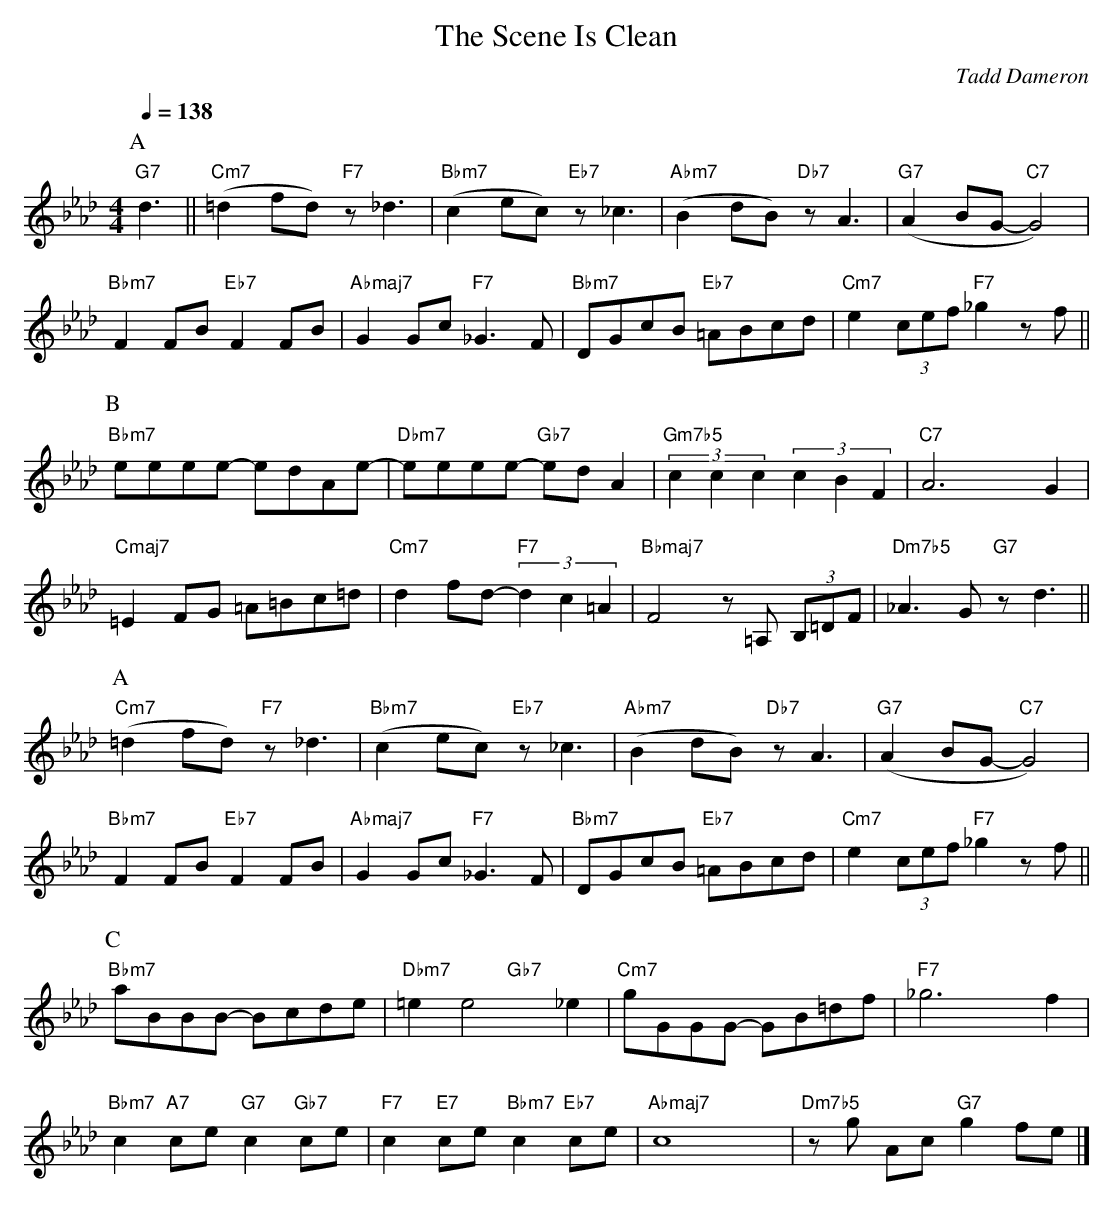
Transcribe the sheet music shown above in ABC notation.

X:1
T: The Scene Is Clean
C:Tadd Dameron
M:4/4
L:1/8
Q:1/4=138
%%staves (chords  melody)
K:Ab
P: A
V:chords
"G7"x3 || "Cm7"x4 "F7"x4 | "Bbm7"x4 "Eb7"x4 | "Abm7"x4 "Db7"x4 | "G7"x4 "C7"x4 |
"Bbm7"x4 "Eb7"x4 | "Abmaj7"x4 "F7"x4 | "Bbm7"x4 "Eb7"x4 | "Cm7"x4 "F7"x4 ||
V:melody
d3 || (=d2fd) z_d3 | (c2ec) z_c3 | (B2dB) zA3 | (A2BG-G4 ) |
F2FB F2FB | G2Gc _G3F | DGcB =ABcd | e2 (3cef _g2zf ||
P: B
V:chords
"Bbm7"x4 x4 | "Dbm7"x4 "Gb7"x4 | "Gm7b5"x4 x4 | "C7"x4 x4 |
"Cmaj7"x4 x4 | "Cm7"x4 "F7"x4 | "Bbmaj7"x4 x4 | "Dm7b5"x4 "G7"x4 ||
V:melody
eeee- edAe- | eeee- edA2 | (3c2c2c2 (3c2B2F2 | A6G2 |
=E2FG =A=Bc=d | d2fd- (3d2c2=A2 | F4 z=A, (3B,=DF | _A3G zd3 ||
P: A
V:chords
"Cm7"x4 "F7"x4 | "Bbm7"x4 "Eb7"x4 | "Abm7"x4 "Db7"x4 | "G7"x4 "C7"x4 |
"Bbm7"x4 "Eb7"x4 | "Abmaj7"x4 "F7"x4 | "Bbm7"x4 "Eb7"x4 | "Cm7"x4 "F7"x4 ||
V:melody
(=d2fd) z_d3 | (c2ec) z_c3 | (B2dB) zA3 | (A2BG-G4 ) |
F2FB F2FB | G2Gc _G3F | DGcB =ABcd | e2 (3cef _g2zf |
P: C
V:chords
"Bbm7"x4 x4 | "Dbm7"x4 "Gb7"x4 | "Cm7"x4 x4 | "F7"x4 x4 |
"Bbm7"x2 """A7"x2 "G7"x2 "Gb7"x2 | "F7"x2 "E7"x2 "Bbm7"x2 "Eb7"x2 | "Abmaj7"x4 x4 | "Dm7b5"x4 "G7"x4 |]
V:melody
aBBB- Bcde | =e2e4_e2 | gGGG- GB=df | _g6f2 |
c2ce c2ce | c2ce c2ce | c8 | zg Ac g2fe |]
